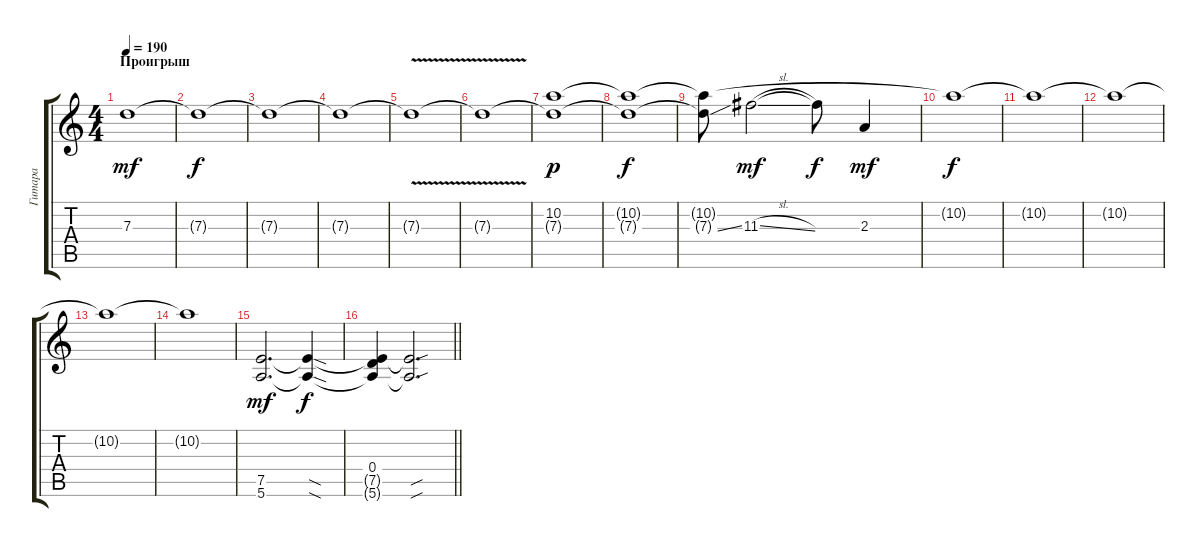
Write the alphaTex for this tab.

\track ("Гитара" "Гитара") {instrument distortionguitar}
\staff {score tabs}
\tuning (E4 B3 G3 D3 A2 E2) {hide}
\ts (4 4)
\section ("" "Проигрыш")
\tempo 190
\clef g2
\ks c
7.3.1{dy mf} |
7.3{t}.1{dy f} |
7.3{t}.1 |
7.3{t}.1 |
7.3{v t}.1 |
7.3{t}.1 |
(10.2 7.3{t}).1{dy p} |
(10.2{t} 7.3{t}).1{dy f} |
(10.2{t} 7.3{ss t}).8 11.3{sl}.2{dy mf} 11.3{t}.8{dy f} 2.3.4{dy mf} |
10.2{t}.1{dy f} |
10.2{t}.1 |
10.2{t}.1 |
10.2{t}.1 |
10.2{t}.1 |
(7.5 5.6).2{d dy mf} (7.5{sod t} 5.6{sod t}).4{dy f} |
\barLineRight lightlight
(0.4 7.5{t} 5.6{t}).4 (7.5{sou t} 5.6{sou t}).2{d}
